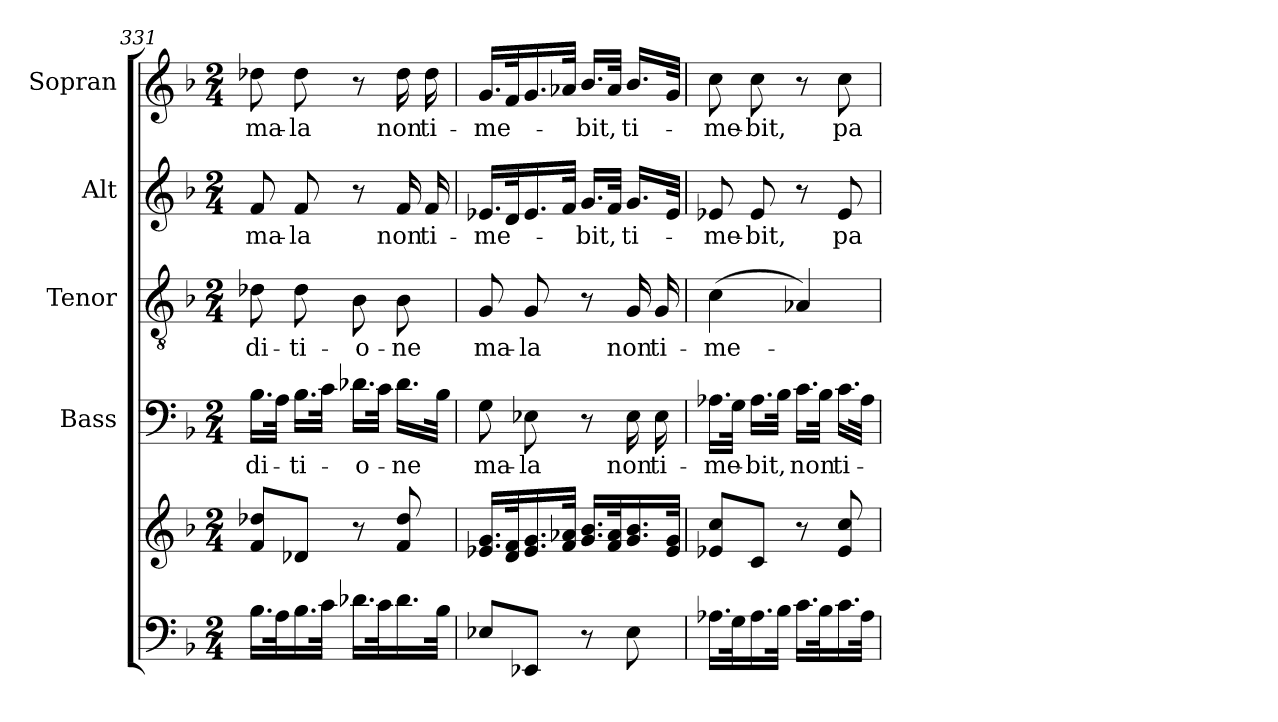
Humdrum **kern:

**kern	**kern	**kern	**text	**kern	**text	**kern	**text	**kern	**text
*part5	*part5	*part4	*part4	*part3	*part3	*part2	*part2	*part1	*part1
*staff6	*staff5	*staff4	*staff4	*staff3	*staff3	*staff2	*staff2	*staff1	*staff1
*	*	*I"Bass	*	*I"Tenor	*	*I"Alt	*	*I"Sopran	*
*	*	*I'B.	*	*I'T.	*	*I'A.	*	*I'S.	*
!!LO:PB:g=z
*clefF4	*clefG2	*clefF4	*	*clefGv2	*	*clefG2	*	*clefG2	*
*k[b-]	*k[b-]	*k[b-]	*	*k[b-]	*	*k[b-]	*	*k[b-]	*
*F:	*F:	*F:	*	*F:	*	*F:	*	*F:	*
*M2/4	*M2/4	*M2/4	*	*M2/4	*	*M2/4	*	*M2/4	*
=331	=331	=331	=331	=331	=331	=331	=331	=331	=331
!	!	!	!LO:LY:b	!	!LO:LY:b	!	!LO:LY:b	!	!LO:LY:b
16.B-\LL	8f/ 8dd-X/L	16.B-\LL	-di-	8d-X\	-di-	8f/	ma-	8dd-X\	ma-
32A\k	.	32A\JJk	.	.	.	.	.	.	.
!	!	!	!LO:LY:b	!	!LO:LY:b	!	!LO:LY:b	!	!LO:LY:b
16.B-\	8d-X/J	16.B-\LL	-ti-	8d-\	-ti-	8f/	-la	8dd-\	-la
32c\JJk	.	32c\JJk	.	.	.	.	.	.	.
!	!	!	!LO:LY:b	!	!LO:LY:b	!	!	!	!
16.d-X\LL	8r	16.d-X\LL	-o-	8B-\	-o-	8r	.	8r	.
32c\k	.	32c\JJk	.	.	.	.	.	.	.
!	!	!	!LO:LY:b	!	!LO:LY:b	!	!LO:LY:b	!	!LO:LY:b
16.d-\	8f/ 8dd-/	16.d-\LL	-ne	8B-\	-ne	16f/	non	16dd-\	non
!	!	!	!	!	!	!	!LO:LY:b	!	!LO:LY:b
.	.	.	.	.	.	16f/	ti-	16dd-\	ti-
32B-\JJk	.	32B-\JJk	.	.	.	.	.	.	.
=332	=332	=332	=332	=332	=332	=332	=332	=332	=332
!	!	!	!LO:LY:b	!	!LO:LY:b	!	!LO:LY:b	!	!LO:LY:b
8E-X/L	16.e-X/ 16.g/LL	8G\	ma-	8G/	ma-	16.e-X/LL	-me-	16.g/LL	-me-
.	32d/ 32f/k	.	.	.	.	32d/k	.	32f/k	.
!	!	!	!LO:LY:b	!	!LO:LY:b	!	!	!	!
8EE-X/J	16.e-/ 16.g/	8E-X\	-la	8G/	-la	16.e-/	.	16.g/	.
.	32f/ 32a-X/JJk	.	.	.	.	32f/JJk	.	32a-X/JJk	.
!	!	!	!	!	!	!	!LO:LY:b	!	!LO:LY:b
8r	16.g/ 16.b-/LL	8r	.	8r	.	16.g/LL	-bit,	16.b-/LL	-bit,
.	32f/ 32a-/k	.	.	.	.	32f/JJk	.	32a-/JJk	.
!	!	!	!LO:LY:b	!	!LO:LY:b	!	!LO:LY:b	!	!LO:LY:b
8E-\	16.g/ 16.b-/	16E-\	non	16G/	non	16.g/LL	ti-	16.b-/LL	ti-
!	!	!	!LO:LY:b	!	!LO:LY:b	!	!	!	!
.	.	16E-\	ti-	16G/	ti-	.	.	.	.
.	32e-/ 32g/JJk	.	.	.	.	32e-/JJk	.	32g/JJk	.
=333	=333	=333	=333	=333	=333	=333	=333	=333	=333
!	!	!	!LO:LY:b	!	!LO:LY:b	!	!LO:LY:b	!	!LO:LY:b
16.A-X\LL	8e-X/ 8cc/L	16.A-X\LL	-me-	(>4c\	-me-	8e-X/	-me-	8cc\	-me-
32G\k	.	32G\JJk	.	.	.	.	.	.	.
!	!	!	!LO:LY:b	!	!	!	!LO:LY:b	!	!LO:LY:b
16.A-\	8c/J	16.A-\LL	-bit,	.	.	8e-/	-bit,	8cc\	-bit,
32B-\JJk	.	32B-\JJk	.	.	.	.	.	.	.
!	!	!	!LO:LY:b	!	!	!	!	!	!
16.c\LL	8r	16.c\LL	non	4A-X/)	.	8r	.	8r	.
32B-\k	.	32B-\JJk	.	.	.	.	.	.	.
!	!	!	!LO:LY:b	!	!	!	!LO:LY:b	!	!LO:LY:b
16.c\	8e-/ 8cc/	16.c\LL	ti-	.	.	8e-/	pa-	8cc\	pa-
32A-\JJk	.	32A-\JJk	.	.	.	.	.	.	.
=	=	=	=	=	=	=	=	=	=
*-	*-	*-	*-	*-	*-	*-	*-	*-	*-
